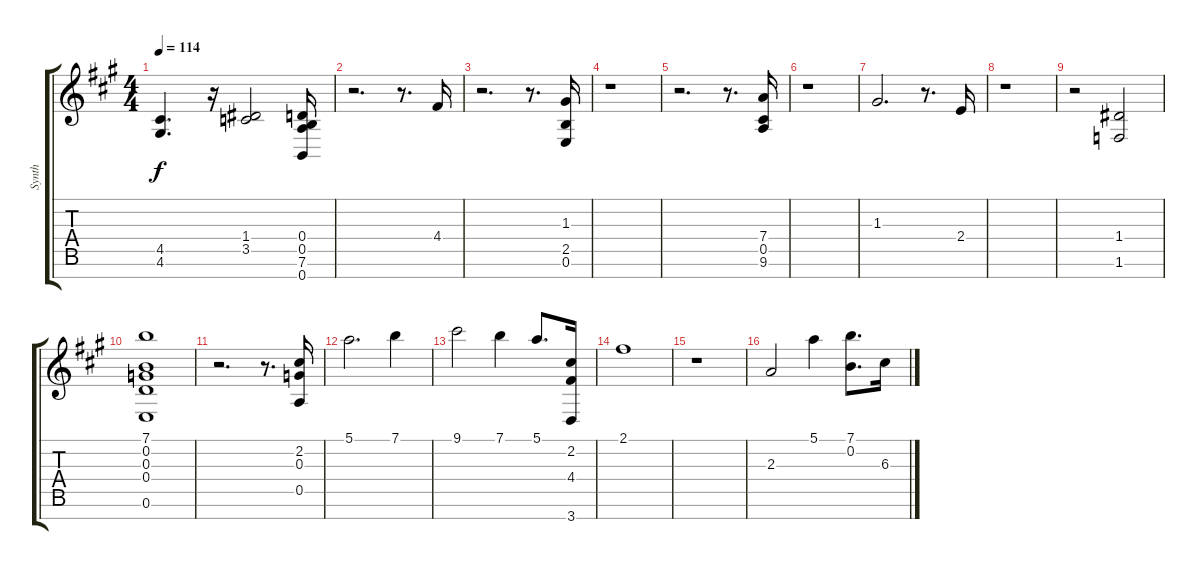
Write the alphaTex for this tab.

\track ("Synth" "Synth") {instrument overdrivenguitar}
\staff {score tabs}
\tuning (E4 B3 G3 D3 A2 E2 B1) {hide}
\ts (4 4)
\tempo 114
\clef g2
\ks a
(4.5 4.6).4{d dy f} r.16 (1.4 3.5).2 (0.4 0.5 7.6 0.7).16 |
r.2{d} r.8{d} 4.4.16 |
r.2{d} r.8{d} (1.3 2.5 0.6).16 |
r.1 |
r.2{d} r.8{d} (7.4 0.5 9.6).16 |
r.1 |
1.3.2{d} r.8{d} 2.4.16 |
r.1 |
r.2 (1.4 1.6).2 |
(7.1 0.2 0.3 0.4 0.6).1 |
r.2{d} r.8{d} (2.2 0.3 0.5).16 |
5.1.2{d} 7.1.4 |
9.1.2 7.1.4 5.1.8{d} (2.2 4.4 3.7).16 |
2.1.1 |
r.1 |
2.3.2 5.1.4 (7.1 0.2).8{d} 6.3.16
